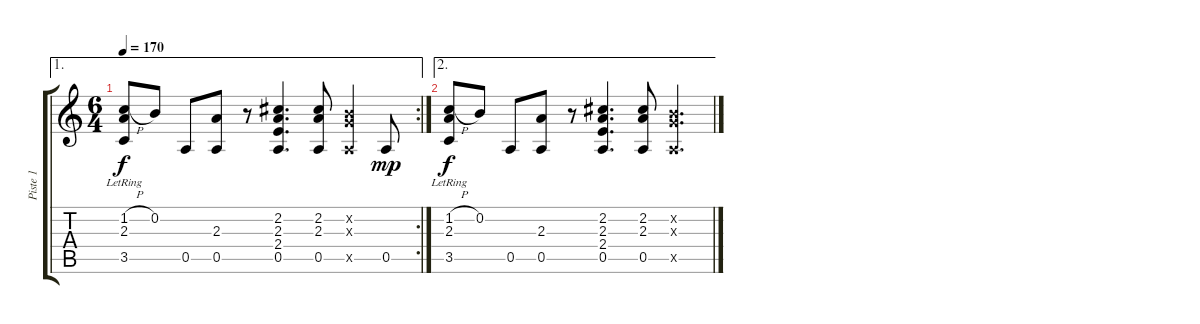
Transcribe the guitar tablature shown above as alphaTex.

\track ("Piste 1" "Piste 1") {instrument acousticguitarnylon}
\staff {score tabs}
\tuning (E4 B3 G3 D3 A2 E2) {hide}
\ae 1
\rc 2
\ts (6 4)
\tempo 170
\clef g2
\ks c
(1.2{h lr} 2.3{lr} 3.5).8{dy f} 0.2.8 0.5.8 (2.3 0.5).8 r.8 (2.2 2.3 2.4 0.5).4{d} (2.2 2.3 0.5).8 (0.2{x} 0.3{x} 0.5{x}).4 0.5.8{dy mp} |
\ae 2
(1.2{h lr} 2.3{lr} 3.5).8{dy f} 0.2.8 0.5.8 (2.3 0.5).8 r.8 (2.2 2.3 2.4 0.5).4{d} (2.2 2.3 0.5).8 (0.2{x} 0.3{x} 0.5{x}).4{d}
